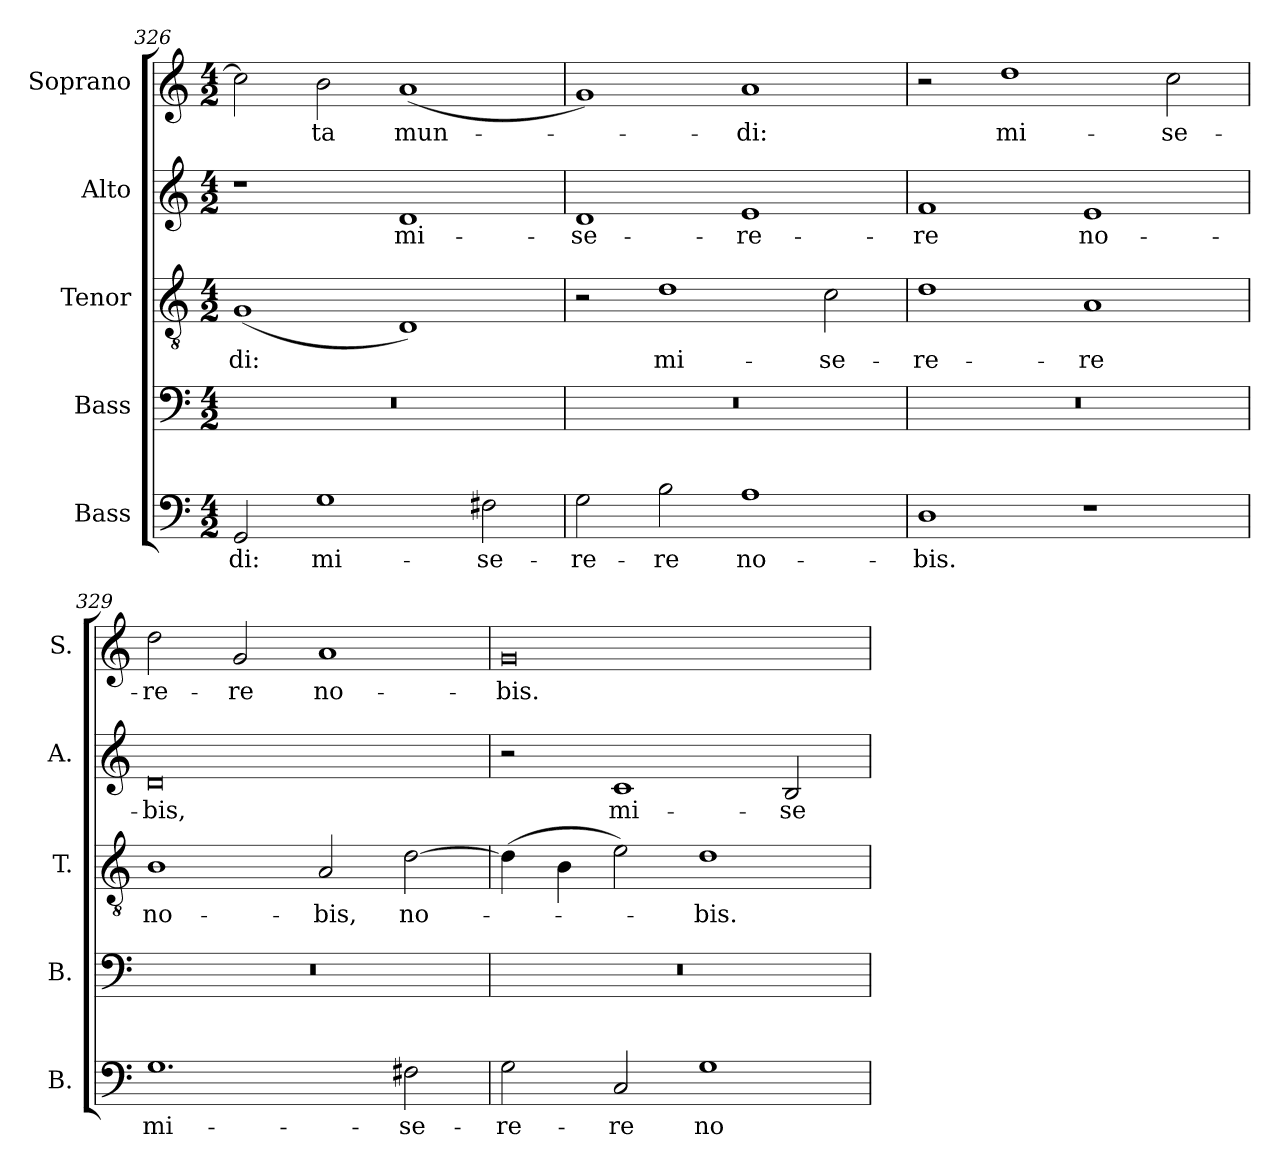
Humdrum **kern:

**kern	**text	**kern	**kern	**text	**kern	**text	**kern	**text
*part5	*part5	*part4	*part3	*part3	*part2	*part2	*part1	*part1
*staff5	*staff5	*staff4	*staff3	*staff3	*staff2	*staff2	*staff1	*staff1
*I"Bass	*	*I"Bass	*I"Tenor	*	*I"Alto	*	*I"Soprano	*
*I'B.	*	*I'B.	*I'T.	*	*I'A.	*	*I'S.	*
!!LO:PB:g=z
*clefF4	*	*clefF4	*clefGv2	*	*clefG2	*	*clefG2	*
*	*	*	*ITrd7c12	*	*	*	*	*
*k[]	*	*k[]	*k[]	*	*k[]	*	*k[]	*
*C:	*	*C:	*C:	*	*C:	*	*C:	*
*M4/2	*	*M4/2	*M4/2	*	*M4/2	*	*M4/2	*
=326	=326	=326	=326	=326	=326	=326	=326	=326
!	!LO:LY:b:color=#000000	!LO:N:vis=1	!	!	!	!	!	!
!	!	!	!	!LO:LY:b:color=#000000	!	!	!	!
2GGi/	-di:	0r	(1GGi	-di:	1r	.	2cci\]	.
!	!LO:LY:b:color=#000000	!	!	!	!	!	!	!
!	!	!	!	!	!	!	!	!LO:LY:b:color=#000000
1Gi	mi-	.	.	.	.	.	2bi\	-ta
!	!	!	!	!	!	!LO:LY:b:color=#000000	!	!
!	!	!	!	!	!	!	!	!LO:LY:b:color=#000000
.	.	.	1DDi)	.	1di	mi-	(1ai	mun-
!	!LO:LY:b:color=#000000	!	!	!	!	!	!	!
2F#Xi\	-se-	.	.	.	.	.	.	.
=327	=327	=327	=327	=327	=327	=327	=327	=327
!	!LO:LY:b:color=#000000	!LO:N:vis=1	!	!	!	!	!	!
!	!	!	!	!	!	!LO:LY:b:color=#000000	!	!
2Gi\	-re-	0r	2r	.	1di	-se-	1gi)	.
!	!LO:LY:b:color=#000000	!	!	!	!	!	!	!
!	!	!	!	!LO:LY:b:color=#000000	!	!	!	!
2Bi\	-re	.	1Di	mi-	.	.	.	.
!	!LO:LY:b:color=#000000	!	!	!	!	!	!	!
!	!	!	!	!	!	!LO:LY:b:color=#000000	!	!
!	!	!	!	!	!	!	!	!LO:LY:b:color=#000000
1Ai	no-	.	.	.	1ei	-re-	1ai	-di:
!	!	!	!	!LO:LY:b:color=#000000	!	!	!	!
.	.	.	2Ci\	-se-	.	.	.	.
=328	=328	=328	=328	=328	=328	=328	=328	=328
!	!LO:LY:b:color=#000000	!LO:N:vis=1	!	!	!	!	!	!
!	!	!	!	!LO:LY:b:color=#000000	!	!	!	!
!	!	!	!	!	!	!LO:LY:b:color=#000000	!	!
1Di	-bis.	0r	1Di	-re-	1fi	-re	2r	.
!	!	!	!	!	!	!	!	!LO:LY:b:color=#000000
.	.	.	.	.	.	.	1ddi	mi-
!	!	!	!	!LO:LY:b:color=#000000	!	!	!	!
!	!	!	!	!	!	!LO:LY:b:color=#000000	!	!
1r	.	.	1AAi	-re	1ei	no-	.	.
!	!	!	!	!	!	!	!	!LO:LY:b:color=#000000
.	.	.	.	.	.	.	2cci\	-se-
=329	=329	=329	=329	=329	=329	=329	=329	=329
!	!LO:LY:b:color=#000000	!LO:N:vis=1	!	!	!	!	!	!
!	!	!	!	!LO:LY:b:color=#000000	!	!	!	!
!	!	!	!	!	!	!LO:LY:b:color=#000000	!	!
!	!	!	!	!	!	!	!	!LO:LY:b:color=#000000
1.Gi	mi-	0r	1BBi	no-	0di	-bis,	2ddi\	-re-
!	!	!	!	!	!	!	!	!LO:LY:b:color=#000000
.	.	.	.	.	.	.	2gi/	-re
!	!	!	!	!LO:LY:b:color=#000000	!	!	!	!
!	!	!	!	!	!	!	!	!LO:LY:b:color=#000000
.	.	.	2AAi/	-bis,	.	.	1ai	no-
!	!LO:LY:b:color=#000000	!	!	!	!	!	!	!
!	!	!	!	!LO:LY:b:color=#000000	!	!	!	!
2F#Xi\	-se-	.	[2Di\	no-	.	.	.	.
=330	=330	=330	=330	=330	=330	=330	=330	=330
!	!LO:LY:b:color=#000000	!LO:N:vis=1	!	!	!	!	!	!
!	!	!	!	!	!	!	!	!LO:LY:b:color=#000000
2Gi\	-re-	0r	(4Di\]	.	2r	.	0gi	-bis.
.	.	.	4BBi\	.	.	.	.	.
!	!LO:LY:b:color=#000000	!	!	!	!	!	!	!
!	!	!	!	!	!	!LO:LY:b:color=#000000	!	!
2Ci/	-re	.	2Ei\)	.	1ci	mi-	.	.
!	!LO:LY:b:color=#000000	!	!	!	!	!	!	!
!	!	!	!	!LO:LY:b:color=#000000	!	!	!	!
1Gi	no-	.	1Di	-bis.	.	.	.	.
!	!	!	!	!	!	!LO:LY:b:color=#000000	!	!
.	.	.	.	.	2Bi/	-se-	.	.
=	=	=	=	=	=	=	=	=
*-	*-	*-	*-	*-	*-	*-	*-	*-
